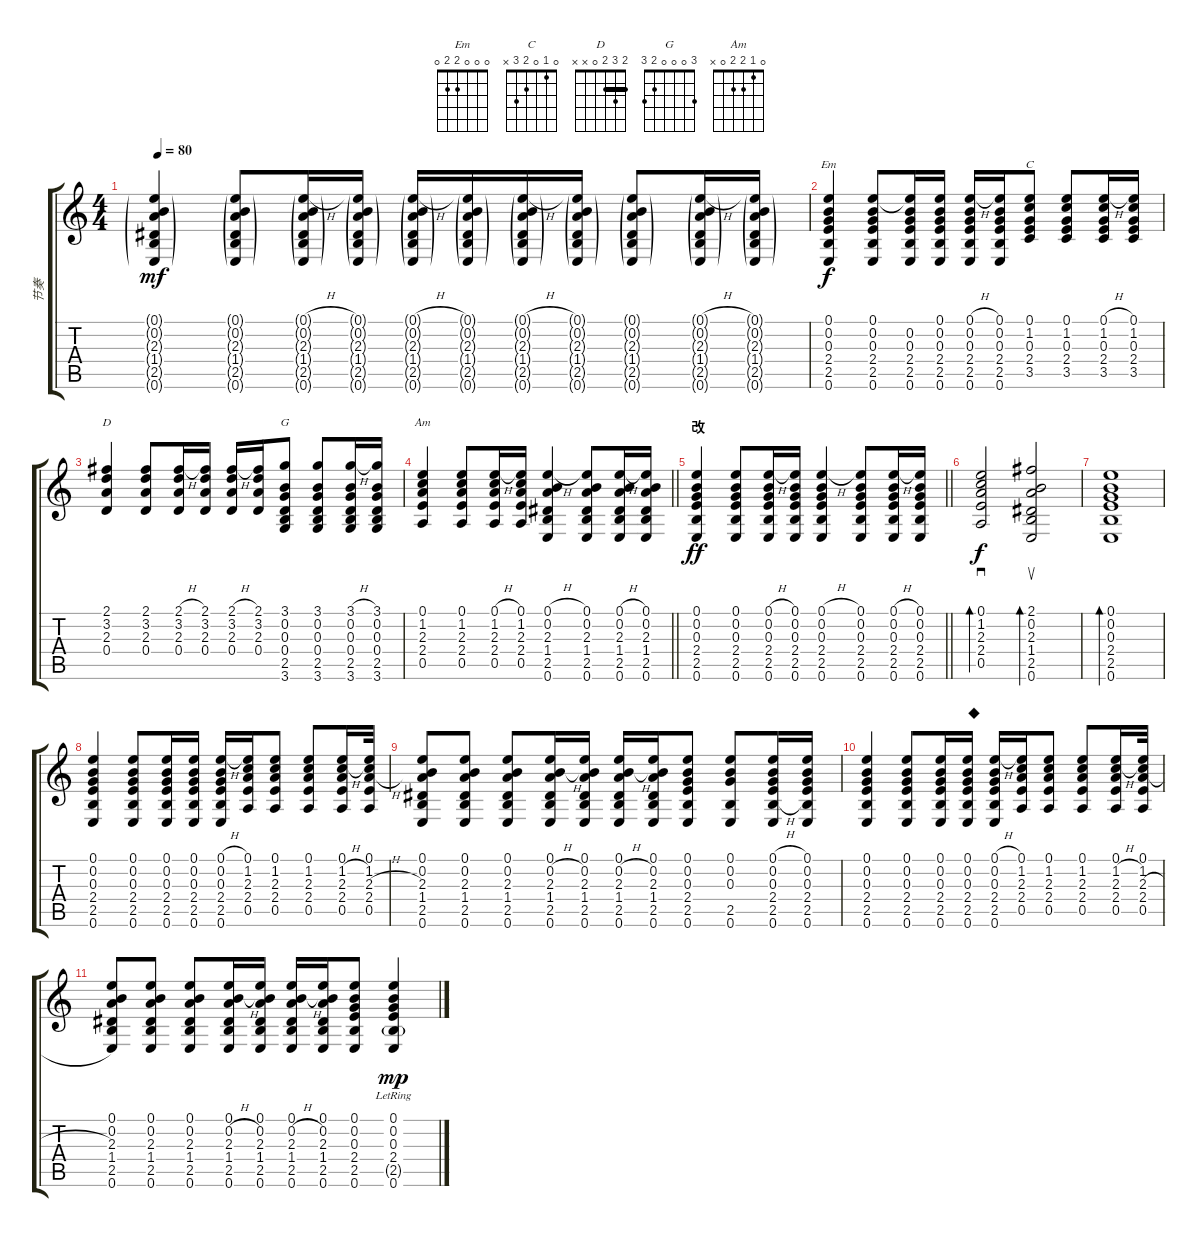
\track ("节奏" "节奏") {instrument acousticguitarsteel}
\staff {score tabs}
\tuning (E4 B3 G3 D3 A2 E2) {hide}
\chord ("Em" 0 0 0 2 2 0)
\chord ("C" 0 1 0 2 3 x)
\chord ("D" 2 3 2 0 x x) {barre 2}
\chord ("G" 3 0 0 0 2 3)
\chord ("Am" 0 1 2 2 0 x)
\ts (4 4)
\tempo 80
\clef g2
\ks c
(0.1{g} 0.2{g} 2.3{g} 1.4{g} 2.5{g} 0.6{g}).4{dy mf} (0.1{g} 0.2{g} 2.3{g} 1.4{g} 2.5{g} 0.6{g}).8 (0.1{h g} 0.2{g} 2.3{g} 1.4{g} 2.5{g} 0.6{g}).16 (0.1{g} 0.2{g} 2.3{g} 1.4{g} 2.5{g} 0.6{g}).16 (0.1{h g} 0.2{g} 2.3{g} 1.4{g} 2.5{g} 0.6{g}).16 (0.1{g} 0.2{g} 2.3{g} 1.4{g} 2.5{g} 0.6{g}).16 (0.1{h g} 0.2{g} 2.3{g} 1.4{g} 2.5{g} 0.6{g}).16 (0.1{g} 0.2{g} 2.3{g} 1.4{g} 2.5{g} 0.6{g}).16 (0.1{g} 0.2{g} 2.3{g} 1.4{g} 2.5{g} 0.6{g}).8 (0.1{h g} 0.2{g} 2.3{g} 1.4{g} 2.5{g} 0.6{g}).16 (0.1{g} 0.2{g} 2.3{g} 1.4{g} 2.5{g} 0.6{g}).16 |
(0.1 0.2 0.3 2.4 2.5 0.6).4{ch "Em" dy f} (0.1 0.2 0.3 2.4 2.5 0.6).8 (0.1{t} 0.2 0.3 2.4 2.5 0.6).16 (0.1 0.2 0.3 2.4 2.5 0.6).16 (0.1{h} 0.2 0.3 2.4 2.5 0.6).16 (0.1 0.2 0.3 2.4 2.5 0.6).16 (0.1 1.2 0.3 2.4 3.5).8{ch "C"} (0.1 1.2 0.3 2.4 3.5).8 (0.1{h} 1.2 0.3 2.4 3.5).16 (0.1 1.2 0.3 2.4 3.5).16 |
(2.1 3.2 2.3 0.4).4{ch "D"} (2.1 3.2 2.3 0.4).8 (2.1{h} 3.2 2.3 0.4).16 (2.1 3.2 2.3 0.4).16 (2.1{h} 3.2 2.3 0.4).16 (2.1 3.2 2.3 0.4).16 (3.1 0.2 0.3 0.4 2.5 3.6).8{ch "G"} (3.1 0.2 0.3 0.4 2.5 3.6).8 (3.1{h} 0.2 0.3 0.4 2.5 3.6).16 (3.1 0.2 0.3 0.4 2.5 3.6).16 |
\barLineRight lightlight
(0.1 1.2 2.3 2.4 0.5).4{ch "Am"} (0.1 1.2 2.3 2.4 0.5).8 (0.1{h} 1.2 2.3 2.4 0.5).16 (0.1 1.2 2.3 2.4 0.5).16 (0.1{h} 0.2 2.3 1.4 2.5 0.6).4 (0.1 0.2 2.3 1.4 2.5 0.6).8 (0.1{h} 0.2 2.3 1.4 2.5 0.6).16 (0.1 0.2 2.3 1.4 2.5 0.6).16 |
\section ("" "改")
\barLineRight lightlight
(0.1 0.2 0.3 2.4 2.5 0.6).4{dy ff} (0.1 0.2 0.3 2.4 2.5 0.6).8 (0.1{h} 0.2 0.3 2.4 2.5 0.6).16 (0.1 0.2 0.3 2.4 2.5 0.6).16 (0.1{h} 0.2 0.3 2.4 2.5 0.6).4 (0.1 0.2 0.3 2.4 2.5 0.6).8 (0.1{h} 0.2 0.3 2.4 2.5 0.6).16 (0.1 0.2 0.3 2.4 2.5 0.6).16 |
(0.1 1.2 2.3 2.4 0.5).2{sd bd 240 dy f} (2.1 0.2 2.3 1.4 2.5 0.6).2{su bd 240} |
(0.1 0.2 0.3 2.4 2.5 0.6).1{bd 240} |
(0.1 0.2 0.3 2.4 2.5 0.6).4 (0.1 0.2 0.3 2.4 2.5 0.6).8 (0.1 0.2 0.3 2.4 2.5 0.6).16 (0.1 0.2 0.3 2.4 2.5 0.6).16 (0.1{h} 0.2 0.3 2.4 2.5 0.6).16 (0.1 1.2 2.3 2.4 0.5).16 (0.1 1.2 2.3 2.4 0.5).8 (0.1 1.2 2.3 2.4 0.5).8 (0.1 1.2{h} 2.3 2.4 0.5).16 (0.1 1.2 2.3{h} 2.4 0.5).32 |
(0.1 0.2 2.3 1.4 2.5 0.6).8 (0.1 0.2 2.3 1.4 2.5 0.6).8 (0.1 0.2 2.3 1.4 2.5 0.6).8 (0.1 0.2{h} 2.3 1.4 2.5 0.6).16 (0.1 0.2 2.3 1.4 2.5 0.6).16 (0.1 0.2{h} 2.3 1.4 2.5 0.6).16 (0.1 0.2 2.3 1.4 2.5 0.6).16 (0.1 0.2 0.3 2.4 2.5 0.6).8 (0.1 0.2 0.3 2.5 0.6).8 (0.1{h} 0.2 0.3 2.4 2.5{h} 0.6).16 (0.1 0.2 0.3 2.4 2.5 0.6).16 |
(0.1 0.2 0.3 2.4 2.5 0.6).4 (0.1 0.2 0.3 2.4 2.5 0.6).8 (0.1 0.2 0.3 2.4 2.5 0.6).16 (0.1 0.2 0.3 2.4 2.5 0.6).16{txt "◆"} (0.1{h} 0.2 0.3 2.4 2.5 0.6).16 (0.1 1.2 2.3 2.4 0.5).16 (0.1 1.2 2.3 2.4 0.5).8 (0.1 1.2 2.3 2.4 0.5).8 (0.1 1.2{h} 2.3 2.4 0.5).16 (0.1 1.2 2.3{h} 2.4 0.5).32 |
(0.1 0.2 2.3 1.4 2.5 0.6).8 (0.1 0.2 2.3 1.4 2.5 0.6).8 (0.1 0.2 2.3 1.4 2.5 0.6).8 (0.1 0.2{h} 2.3 1.4 2.5 0.6).16 (0.1 0.2 2.3 1.4 2.5 0.6).16 (0.1 0.2{h} 2.3 1.4 2.5 0.6).16 (0.1 0.2 2.3 1.4 2.5 0.6).16 (0.1 0.2 0.3 2.4 2.5 0.6).8 (0.1{lr} 0.2 0.3 2.4 2.5{g} 0.6).4{dy mp}
